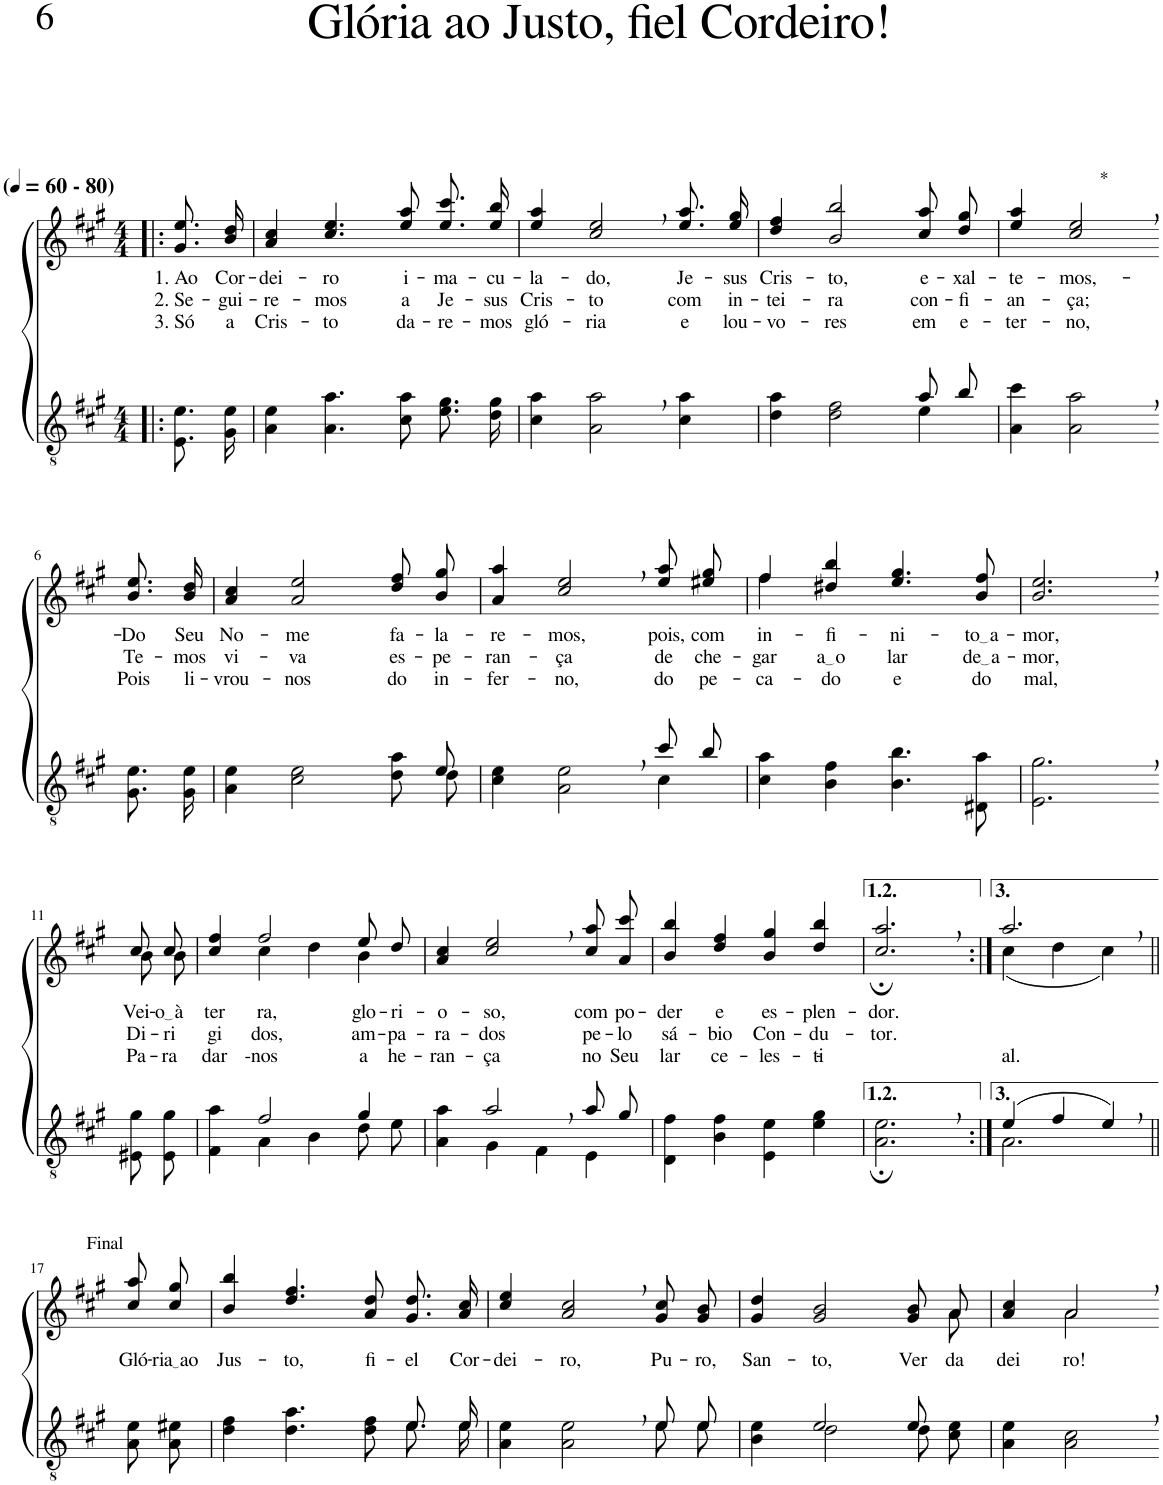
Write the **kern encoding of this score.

**kern	**kern	**text	**text	**text
*part2	*part1	*part1	*part1	*part1
*staff2	*staff1	*staff1	*staff1	*staff1
*I"Parte III e IV	*I"Parte I e II	*	*	*
*clefGv2	*clefG2	*	*	*
*Trd5c9	*Trd5c9	*	*	*
*k[f#c#g#]	*k[f#c#g#]	*	*	*
*M4/4	*M4/4	*	*	*
*MM60	*MM60	*	*	*
=1!|:	=1!|:	=1!|:	=1!|:	=1!|:
!	!LO:TX:a:B:t=(	!	!	!
!	!LO:TX:a:B:t=- 80)	!	!	!
!	!	!LO:LY:b	!LO:LY:b	!LO:LY:b
8.E/ 8.e/L	8.g#\ 8.ee\L	1. Ao	2. Se-	3. Só
!	!	!LO:LY:b	!LO:LY:b	!LO:LY:b
16G#/ 16e/Jk	16b\ 16dd\Jk	Cor-	-gui-	a
=2	=2	=2	=2	=2
!	!	!LO:LY:b	!LO:LY:b	!LO:LY:b
4A\ 4e\	4a/ 4cc#/	-dei-	-re-	Cris-
!	!	!LO:LY:b	!LO:LY:b	!LO:LY:b
4.A\ 4.a\	4.cc#/ 4.ee/	-ro	-mos	-to
!	!	!LO:LY:b	!LO:LY:b	!LO:LY:b
8c#\ 8a\	8ee/ 8aa/	i-	a	da-
!	!	!LO:LY:b	!LO:LY:b	!LO:LY:b
8.e\ 8.g#\L	8.ee\ 8.ccc#\L	-ma-	Je-	-re-
!	!	!LO:LY:b	!LO:LY:b	!LO:LY:b
16d\ 16g#\Jk	16ee\ 16bb\Jk	-cu-	-sus	-mos
=3	=3	=3	=3	=3
!	!	!LO:LY:b	!LO:LY:b	!LO:LY:b
4c#\ 4a\	4ee/ 4aa/	-la-	Cris-	gló-
!	!	!LO:LY:b	!LO:LY:b	!LO:LY:b
2A\, 2a\,	2cc#/, 2ee/,	-do,	-to	-ria
!	!	!LO:LY:b	!LO:LY:b	!LO:LY:b
4c#\ 4a\	8.ee\ 8.aa\L	Je-	com	e
!	!	!LO:LY:b	!LO:LY:b	!LO:LY:b
.	16ee\ 16gg#\Jk	-sus	in-	lou-
=4	=4	=4	=4	=4
*^	*	*	*	*
!	!	!	!LO:LY:b	!LO:LY:b	!LO:LY:b
2.ryy	4d\ 4a\	4dd/ 4ff#/	Cris-	-tei-	-vo-
!	!	!	!LO:LY:b	!LO:LY:b	!LO:LY:b
.	2d\ 2f#\	2b/ 2bb/	-to,	-ra	-res
!	!	!	!LO:LY:b	!LO:LY:b	!LO:LY:b
8a/L	4e\	8cc#\ 8aa\L	e-	con-	em
!	!	!	!LO:LY:b	!LO:LY:b	!LO:LY:b
8b/J	.	8dd\ 8gg#\J	-xal-	-fi-	e-
*v	*v	*	*	*	*
=5	=5	=5	=5	=5
!	!	!LO:LY:b	!LO:LY:b	!LO:LY:b
4A\ 4cc#\	4ee/ 4aa/	-te-	-an-	-ter-
!	!LO:TX:a:t=*	!	!	!
!	!	!LO:LY:b	!LO:LY:b	!LO:LY:b
2A\, 2a\,	2cc#/, 2ee/,	-mos,-	-ça;	-no,
!!LO:LB:g=z
=6-	=6-	=6-	=6-	=6-
!	!	!LO:LY:b	!LO:LY:b	!LO:LY:b
8.G#\ 8.e\L	8.b\ 8.ee\L	-Do	Te-	Pois
!	!	!LO:LY:b	!LO:LY:b	!LO:LY:b
16G#\ 16e\Jk	16b\ 16dd\Jk	Seu	-mos	li-
=7	=7	=7	=7	=7
*^	*	*	*	*
!	!	!	!LO:LY:b	!LO:LY:b	!LO:LY:b
2..ryy	4A\ 4e\	4a/ 4cc#/	No-	vi-	-vrou-
!	!	!	!LO:LY:b	!LO:LY:b	!LO:LY:b
.	2c#\ 2e\	2a/ 2ee/	-me	-va	-nos
!	!	!	!LO:LY:b	!LO:LY:b	!LO:LY:b
.	8d\ 8a\L	8dd\ 8ff#\L	fa-	es-	do
!	!	!	!LO:LY:b	!LO:LY:b	!LO:LY:b
8e/	8d\J	8b\ 8gg#\J	-la-	-pe-	in-
=8	=8	=8	=8	=8	=8
!	!	!	!LO:LY:b	!LO:LY:b	!LO:LY:b
2.ryy	4c#\ 4e\	4a/ 4aa/	-re-	-ran-	-fer-
!	!	!	!LO:LY:b	!LO:LY:b	!LO:LY:b
.	2A\ 2e\	2cc#/, 2ee/,	-mos,	-ça	-no,
!	!	!	!LO:LY:b	!LO:LY:b	!LO:LY:b
8cc#/L	4c#\	8ee\ 8aa\L	pois,	de	do
!	!	!	!LO:LY:b	!LO:LY:b	!LO:LY:b
8b/J	.	8ee#X\ 8gg#\J	com	che-	pe-
*v	*v	*	*	*	*
=9	=9	=9	=9	=9
!	!	!LO:LY:b	!LO:LY:b	!LO:LY:b
*	*^	*	*	*
4c#\ 4a\	4ff#/	4ff#\	in-	gar	-ca-
!	!	!	!LO:LY:b	!LO:LY:b	!LO:LY:b
4B\ 4f#\	4dd#X/ 4bb/	2.ryy	-fi-	a o	-do
!	!	!	!LO:LY:b	!LO:LY:b	!LO:LY:b
4.B\ 4.b\	4.ee/ 4.gg#/	.	-ni-	lar	e
!	!	!	!LO:LY:b	!LO:LY:b	!LO:LY:b
8D#X\ 8a\	8b/ 8ff#/	.	to a	de a	do
*	*v	*v	*	*	*
=10	=10	=10	=10	=10
!	!	!LO:LY:b	!LO:LY:b	!LO:LY:b
2.E\, 2.g#\,	2.b/, 2.ee/,	-mor,	-mor,	mal,
!!LO:LB:g=z
=11-	=11-	=11-	=11-	=11-
*	*^	*	*	*
!	!	!	!LO:LY:b	!LO:LY:b	!LO:LY:b
8E#X\ 8g#\L	8cc#/L	8b\L	Vei-	Di-	Pa-
!	!	!	!LO:LY:b	!LO:LY:b	!LO:LY:b
8E#\ 8g#\J	8cc#/J	8b\J	o à	-ri-	-ra
=12	=12	=12	=12	=12	=12
*^	*	*	*	*	*
!	!	!	!	!LO:LY:b	!LO:LY:b	!LO:LY:b
4ryy	4F#\ 4a\	4cc#/ 4ff#/	4ryy	ter-	-gi-	dar-
!	!	!	!	!LO:LY:b	!LO:LY:b	!LO:LY:b
2f#/	4A\	2ff#/	4cc#\	-ra,	-dos,	--nos
.	4B\	.	4dd\	.	.	.
!	!	!	!	!LO:LY:b	!LO:LY:b	!LO:LY:b
4g#/	8d\L	8ee/L	4b\	glo-	am-	a
!	!	!	!	!LO:LY:b	!LO:LY:b	!LO:LY:b
.	8e\J	8dd/J	.	-ri-	-pa-	he-
*	*	*v	*v	*	*	*
=13	=13	=13	=13	=13	=13
!	!	!	!LO:LY:b	!LO:LY:b	!LO:LY:b
4ryy	4A\ 4a\	4a/ 4cc#/	-o-	-ra-	-ran-
!	!	!	!LO:LY:b	!LO:LY:b	!LO:LY:b
2a,/	4G#\	2cc#/, 2ee/,	-so,	-dos	-ça
.	4F#\	.	.	.	.
!	!	!	!LO:LY:b	!LO:LY:b	!LO:LY:b
4E\	8a/L	8cc#\ 8aa\L	com	pe-	no
!	!	!	!LO:LY:b	!LO:LY:b	!LO:LY:b
.	8g#/J	8a\ 8ccc#\J	po-	-lo	Seu
=14	=14	=14	=14	=14	=14
!	!	!	!LO:LY:b	!LO:LY:b	!LO:LY:b
*v	*v	*	*	*	*
4D\ 4f#\	4b/ 4bb/	-der	sá-	lar
!	!	!LO:LY:b	!LO:LY:b	!LO:LY:b
4B\ 4f#\	4dd/ 4ff#/	e	-bio	ce-
!	!	!LO:LY:b	!LO:LY:b	!LO:LY:b
4E\ 4e\	4b/ 4gg#/	es-	Con-	-les-
!	!	!LO:LY:b	!LO:LY:b	!LO:LY:b
4e\ 4g#\	4dd/ 4bb/	-plen-	-du-	-ti-
=15	=15	=15	=15	=15
!	!	!LO:LY:b	!LO:LY:b	!
2.A\;, 2.e\;,	2.cc#/;, 2.aa/;,	-dor.	-tor.	.
=16:|!	=16:|!	=16:|!	=16:|!	=16:|!
*^	*^	*	*	*
!	!	!	!	!	!	!LO:LY:b
(4e/	2.A\	2.aa,/	(4cc#\	.	.	-al.
4f#/	.	.	4dd\	.	.	.
4e,/)	.	.	4cc#\)	.	.	.
*v	*v	*	*	*	*	*
!!LO:LB:g=z
=17||	=17||	=17||	=17||	=17||	=17||
!	!LO:TX:a:t=Final	!	!	!	!
!	!	!	!LO:LY:b	!	!
*	*v	*v	*	*	*
8A\ 8e\L	8cc#\ 8aa\L	Gló-	.	.
!	!	!LO:LY:b	!	!
8A\ 8e#X\J	8cc#\ 8gg#\J	ria ao	.	.
=18	=18	=18	=18	=18
*^	*	*	*	*
!	!	!	!LO:LY:b	!	!
4d\ 4f#\	2.ryy	4b/ 4bb/	Jus-	.	.
!	!	!	!LO:LY:b	!	!
4.d\ 4.a\	.	4.dd/ 4.ff#/	-to,	.	.
!	!	!	!LO:LY:b	!	!
8d\ 8f#\	.	8a/ 8dd/	fi-	.	.
!	!	!	!LO:LY:b	!	!
8.e/L	8.e\L	8.g#/ 8.dd/L	-el	.	.
!	!	!	!LO:LY:b	!	!
16e/Jk	16e\Jk	16a/ 16cc#/Jk	Cor-	.	.
=19	=19	=19	=19	=19	=19
!	!	!	!LO:LY:b	!	!
2.ryy	4A\ 4e\	4cc#/ 4ee/	-dei-	.	.
!	!	!	!LO:LY:b	!	!
.	2A\ 2e\	2a/, 2cc#/,	-ro,	.	.
!	!	!	!LO:LY:b	!	!
8e/L	8e\L	8g#/ 8cc#/L	Pu-	.	.
!	!	!	!LO:LY:b	!	!
8e/J	8e\J	8g#/ 8b/J	-ro,	.	.
=20	=20	=20	=20	=20	=20
!	!	!	!LO:LY:b	!	!
*	*	*^	*	*	*
4ryy	4B\ 4e\	4g#/ 4dd/	2..ryy	San-	.	.
!	!	!	!	!LO:LY:b	!	!
2e/	2d\	2g#/ 2b/	.	-to,	.	.
!	!	!	!	!LO:LY:b	!	!
8e/	8d\L	8g#/ 8b/L	.	Ver-	.	.
!	!	!	!	!LO:LY:b	!	!
8ryy	8c#\ 8e\J	8a/J	8a\	-da-	.	.
=21	=21	=21	=21	=21	=21	=21
!	!	!	!	!LO:LY:b	!	!
*v	*v	*	*	*	*	*
4A\ 4e\	4a/ 4cc#/	4ryy	-dei-	.	.
!	!	!	!LO:LY:b	!	!
2A\, 2c#\,	2a,/	2a\	-ro!	.	.
*	*v	*v	*	*	*
=-	=-	=-	=-	=-
*-	*-	*-	*-	*-
